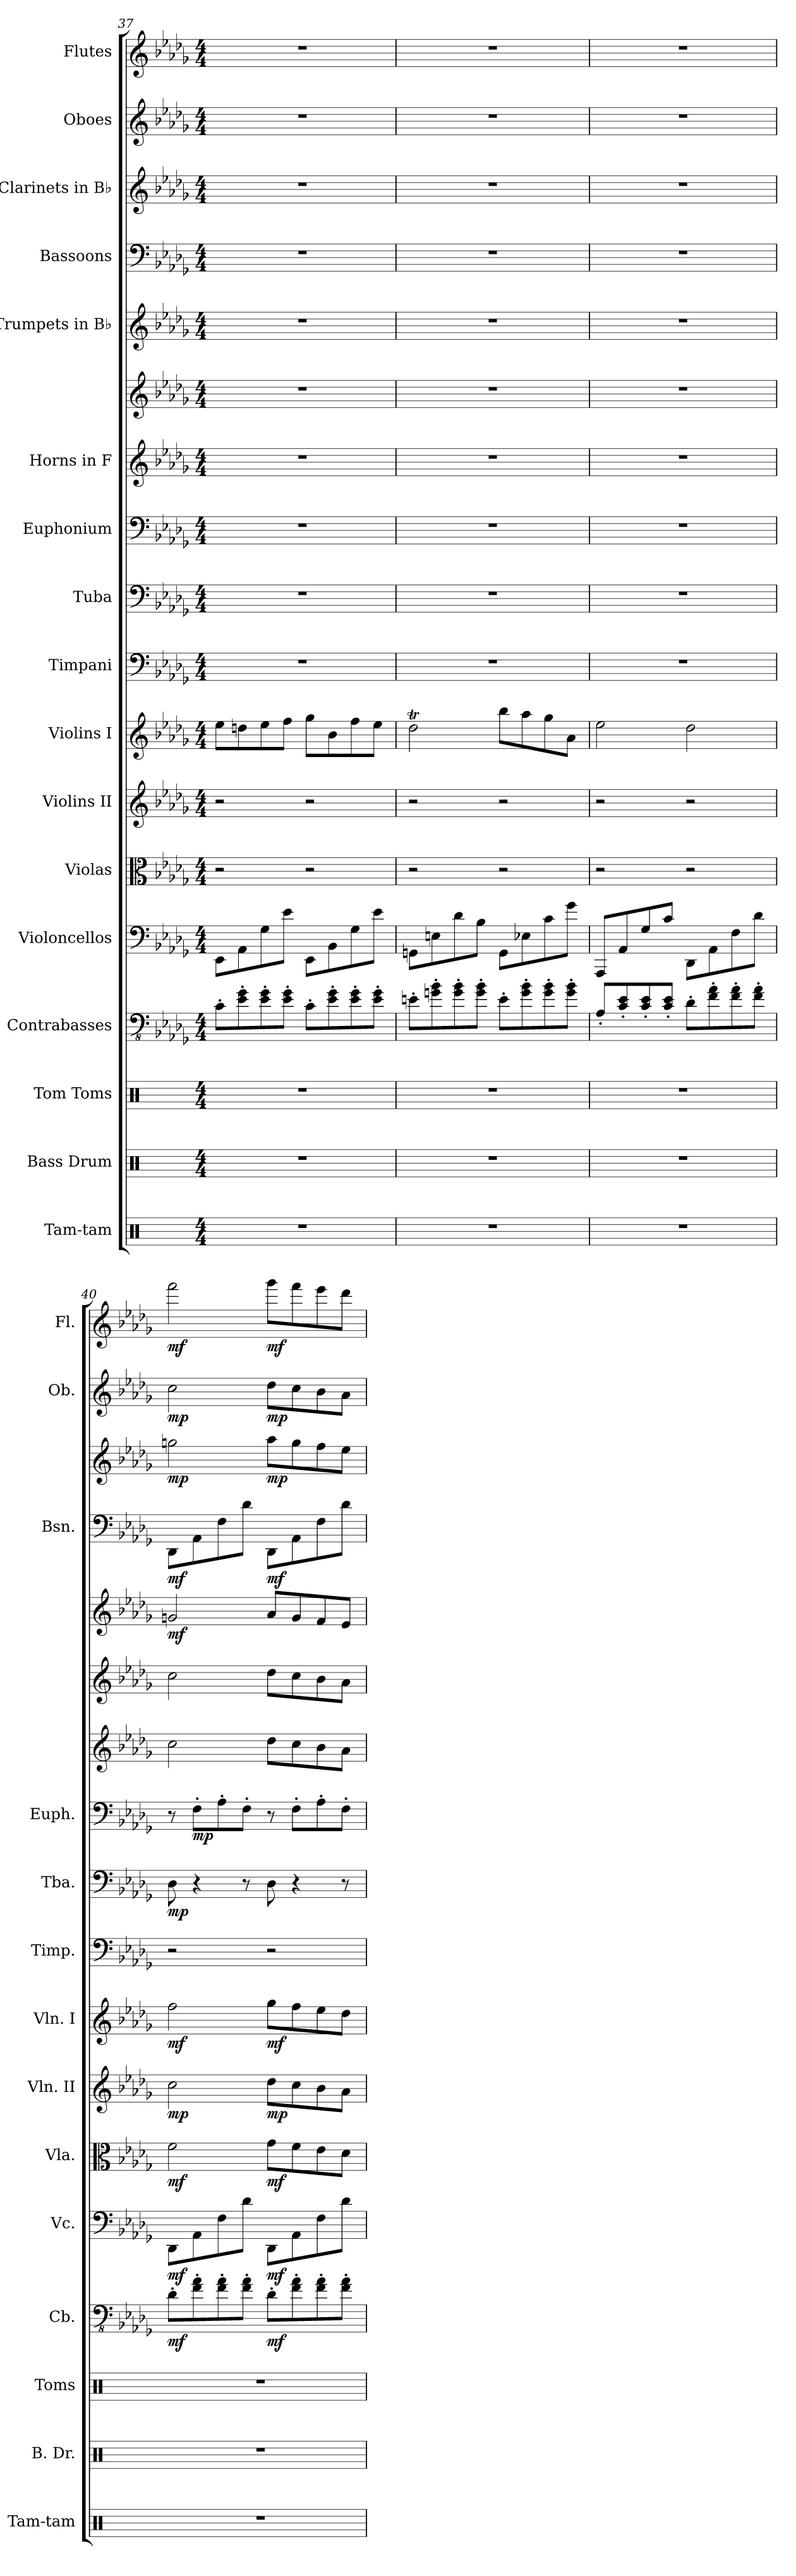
**kern	**kern	**kern	**kern	**dynam	**kern	**dynam	**kern	**dynam	**kern	**dynam	**kern	**dynam	**kern	**kern	**dynam	**kern	**dynam	**kern	**kern	**dynam	**kern	**dynam	**kern	**dynam	**kern	**dynam	**kern	**dynam	**kern	**dynam
*part17	*part16	*part15	*part14	*part14	*part13	*part13	*part12	*part12	*part11	*part11	*part10	*part10	*part9	*part8	*part8	*part7	*part7	*part6	*part6	*part6	*part5	*part5	*part4	*part4	*part3	*part3	*part2	*part2	*part1	*part1
*staff18	*staff17	*staff16	*staff15	*staff15	*staff14	*staff14	*staff13	*staff13	*staff12	*staff12	*staff11	*staff11	*staff10	*staff9	*staff9	*staff8	*staff8	*staff7	*staff6	*staff6/7	*staff5	*staff5	*staff4	*staff4	*staff3	*staff3	*staff2	*staff2	*staff1	*staff1
*I"Tam-tam	*I"Bass Drum	*I"Tom Toms	*I"Contrabasses	*	*I"Violoncellos	*	*I"Violas	*	*I"Violins II	*	*I"Violins I	*	*I"Timpani	*I"Tuba	*	*I"Euphonium	*	*I"Horns in F	*	*	*I"Trumpets in B♭	*	*I"Bassoons	*	*I"Clarinets in B♭	*	*I"Oboes	*	*I"Flutes	*
*I'Tam-tam	*I'B. Dr.	*I'Toms	*I'Cb.	*	*I'Vc.	*	*I'Vla.	*	*I'Vln. II	*	*I'Vln. I	*	*I'Timp.	*I'Tba.	*	*I'Euph.	*	*	*	*	*	*	*I'Bsn.	*	*	*	*I'Ob.	*	*I'Fl.	*
*clefX	*clefX	*clefX	*clefFv4	*	*clefF4	*	*clefC3	*	*clefG2	*	*clefG2	*	*clefF4	*clefF4	*	*clefF4	*	*clefG2	*clefG2	*	*clefG2	*	*clefF4	*	*clefG2	*	*clefG2	*	*clefG2	*
*	*	*	*ITrd7c12	*	*	*	*	*	*	*	*	*	*	*	*	*	*	*ITrd4c7	*ITrd4c7	*	*ITrd1c2	*	*	*	*ITrd1c2	*	*	*	*	*
*k[]	*k[]	*k[]	*k[b-e-a-d-g-]	*	*k[b-e-a-d-g-]	*	*k[b-e-a-d-g-]	*	*k[b-e-a-d-g-]	*	*k[b-e-a-d-g-]	*	*k[b-e-a-d-g-]	*k[b-e-a-d-g-]	*	*k[b-e-a-d-g-]	*	*k[b-e-a-d-g-c-]	*k[b-e-a-d-g-c-]	*	*k[b-e-a-d-g-c-f-]	*	*k[b-e-a-d-g-]	*	*k[b-e-a-d-g-c-f-]	*	*k[b-e-a-d-g-]	*	*k[b-e-a-d-g-]	*
*M4/4	*M4/4	*M4/4	*M4/4	*	*M4/4	*	*M4/4	*	*M4/4	*	*M4/4	*	*M4/4	*M4/4	*	*M4/4	*	*M4/4	*M4/4	*	*M4/4	*	*M4/4	*	*M4/4	*	*M4/4	*	*M4/4	*
=37	=37	=37	=37	=37	=37	=37	=37	=37	=37	=37	=37	=37	=37	=37	=37	=37	=37	=37	=37	=37	=37	=37	=37	=37	=37	=37	=37	=37	=37	=37
1r	1r	1r	8CC'\L	.	8EE-\L	.	2r	.	2r	.	8ee-\L	.	1r	1r	.	1r	.	1r	1r	.	1r	.	1r	.	1r	.	1r	.	1r	.
.	.	.	8EE-\' 8GG-\'	.	8AA-\	.	.	.	.	.	8ddn\	.	.	.	.	.	.	.	.	.	.	.	.	.	.	.	.	.	.	.
.	.	.	8EE-\' 8GG-\'	.	8G-\	.	.	.	.	.	8ee-\	.	.	.	.	.	.	.	.	.	.	.	.	.	.	.	.	.	.	.
.	.	.	8EE-\' 8GG-\'J	.	8e-\J	.	.	.	.	.	8ff\J	.	.	.	.	.	.	.	.	.	.	.	.	.	.	.	.	.	.	.
.	.	.	8CC'\L	.	8EE-\L	.	2r	.	2r	.	8gg-\L	.	.	.	.	.	.	.	.	.	.	.	.	.	.	.	.	.	.	.
.	.	.	8EE-\' 8GG-\'	.	8BB-\	.	.	.	.	.	8b-\	.	.	.	.	.	.	.	.	.	.	.	.	.	.	.	.	.	.	.
.	.	.	8EE-\' 8GG-\'	.	8G-\	.	.	.	.	.	8ff\	.	.	.	.	.	.	.	.	.	.	.	.	.	.	.	.	.	.	.
.	.	.	8EE-\' 8GG-\'J	.	8e-\J	.	.	.	.	.	8ee-\J	.	.	.	.	.	.	.	.	.	.	.	.	.	.	.	.	.	.	.
=38	=38	=38	=38	=38	=38	=38	=38	=38	=38	=38	=38	=38	=38	=38	=38	=38	=38	=38	=38	=38	=38	=38	=38	=38	=38	=38	=38	=38	=38	=38
1r	1r	1r	8EEn'\L	.	8GGn\L	.	2r	.	2r	.	2dd-T\	.	1r	1r	.	1r	.	1r	1r	.	1r	.	1r	.	1r	.	1r	.	1r	.
.	.	.	8GGn\' 8BB-\'	.	8En\	.	.	.	.	.	.	.	.	.	.	.	.	.	.	.	.	.	.	.	.	.	.	.	.	.
.	.	.	8GG\' 8BB-\'	.	8d-\	.	.	.	.	.	.	.	.	.	.	.	.	.	.	.	.	.	.	.	.	.	.	.	.	.
.	.	.	8GG\' 8BB-\'J	.	8B-\J	.	.	.	.	.	.	.	.	.	.	.	.	.	.	.	.	.	.	.	.	.	.	.	.	.
.	.	.	8EE'\L	.	8GG\L	.	2r	.	2r	.	8bb-\L	.	.	.	.	.	.	.	.	.	.	.	.	.	.	.	.	.	.	.
.	.	.	8GG\' 8BB-\'	.	8E-X\	.	.	.	.	.	8aa-\	.	.	.	.	.	.	.	.	.	.	.	.	.	.	.	.	.	.	.
.	.	.	8GG\' 8BB-\'	.	8c\	.	.	.	.	.	8gg-\	.	.	.	.	.	.	.	.	.	.	.	.	.	.	.	.	.	.	.
.	.	.	8GG\' 8BB-\'J	.	8g-\J	.	.	.	.	.	8a-\J	.	.	.	.	.	.	.	.	.	.	.	.	.	.	.	.	.	.	.
=39	=39	=39	=39	=39	=39	=39	=39	=39	=39	=39	=39	=39	=39	=39	=39	=39	=39	=39	=39	=39	=39	=39	=39	=39	=39	=39	=39	=39	=39	=39
1r	1r	1r	8AAA-'/L	.	8AAA-/L	.	2r	.	2r	.	2ee-\	.	1r	1r	.	1r	.	1r	1r	.	1r	.	1r	.	1r	.	1r	.	1r	.
.	.	.	8CC/' 8EE-/'	.	8AA-/	.	.	.	.	.	.	.	.	.	.	.	.	.	.	.	.	.	.	.	.	.	.	.	.	.
.	.	.	8CC/' 8EE-/'	.	8G-/	.	.	.	.	.	.	.	.	.	.	.	.	.	.	.	.	.	.	.	.	.	.	.	.	.
.	.	.	8CC/' 8EE-/'J	.	8c/J	.	.	.	.	.	.	.	.	.	.	.	.	.	.	.	.	.	.	.	.	.	.	.	.	.
.	.	.	8DD-'\L	.	8DD-\L	.	2r	.	2r	.	2dd-\	.	.	.	.	.	.	.	.	.	.	.	.	.	.	.	.	.	.	.
.	.	.	8FF\' 8AA-\'	.	8AA-\	.	.	.	.	.	.	.	.	.	.	.	.	.	.	.	.	.	.	.	.	.	.	.	.	.
.	.	.	8FF\' 8AA-\'	.	8F\	.	.	.	.	.	.	.	.	.	.	.	.	.	.	.	.	.	.	.	.	.	.	.	.	.
.	.	.	8FF\' 8AA-\'J	.	8d-\J	.	.	.	.	.	.	.	.	.	.	.	.	.	.	.	.	.	.	.	.	.	.	.	.	.
!!LO:PB:g=z
=40	=40	=40	=40	=40	=40	=40	=40	=40	=40	=40	=40	=40	=40	=40	=40	=40	=40	=40	=40	=40	=40	=40	=40	=40	=40	=40	=40	=40	=40	=40
!	!	!	!	!LO:DY:b	!	!LO:DY:b	!	!LO:DY:b	!	!LO:DY:b	!	!LO:DY:b	!	!	!LO:DY:b	!	!	!	!	!LO:DY:b=2	!	!	!	!	!	!	!	!	!	!
!	!	!	!	!	!	!	!	!	!	!	!	!	!	!	!	!	!	!	!	!LO:DY:n=1:b	!	!LO:DY:b	!	!LO:DY:b	!	!LO:DY:b	!	!LO:DY:b	!	!LO:DY:b
1r	1r	1r	8DD-'\L	mf	8DD-\L	mf	2f\	mf	2cc\	mp	2ff\	mf	2r	8D-\	mp	8r	.	2f\	2f\	mf mf	2fn/	mf	8DD-\L	mf	2ffn\	mp	2cc\	mp	2fff\	mf
!	!	!	!	!	!	!	!	!	!	!	!	!	!	!	!	!	!LO:DY:b	!	!	!	!	!	!	!	!	!	!	!	!	!
.	.	.	8FF\' 8AA-\'	.	8AA-\	.	.	.	.	.	.	.	.	4r	.	8F'\L	mp	.	.	.	.	.	8AA-\	.	.	.	.	.	.	.
.	.	.	8FF\' 8AA-\'	.	8F\	.	.	.	.	.	.	.	.	.	.	8A-'\	.	.	.	.	.	.	8F\	.	.	.	.	.	.	.
.	.	.	8FF\' 8AA-\'J	.	8d-\J	.	.	.	.	.	.	.	.	8r	.	8F'\J	.	.	.	.	.	.	8d-\J	.	.	.	.	.	.	.
!	!	!	!	!LO:DY:b	!	!LO:DY:b	!	!LO:DY:b	!	!LO:DY:b	!	!LO:DY:b	!	!	!	!	!	!	!	!	!	!	!	!LO:DY:b	!	!LO:DY:b	!	!LO:DY:b	!	!LO:DY:b
.	.	.	8DD-'\L	mf	8DD-\L	mf	8g-\L	mf	8dd-\L	mp	8gg-\L	mf	2r	8D-\	.	8r	.	8g-\L	8g-\L	.	8g-/L	.	8DD-\L	mf	8gg-\L	mp	8dd-\L	mp	8ggg-\L	mf
.	.	.	8FF\' 8AA-\'	.	8AA-\	.	8f\	.	8cc\	.	8ff\	.	.	4r	.	8F'\L	.	8f\	8f\	.	8f/	.	8AA-\	.	8ff\	.	8cc\	.	8fff\	.
.	.	.	8FF\' 8AA-\'	.	8F\	.	8e-\	.	8b-\	.	8ee-\	.	.	.	.	8A-'\	.	8e-\	8e-\	.	8e-/	.	8F\	.	8ee-\	.	8b-\	.	8eee-\	.
.	.	.	8FF\' 8AA-\'J	.	8d-\J	.	8d-\J	.	8a-\J	.	8dd-\J	.	.	8r	.	8F'\J	.	8d-\J	8d-\J	.	8d-/J	.	8d-\J	.	8dd-\J	.	8a-\J	.	8ddd-\J	.
=	=	=	=	=	=	=	=	=	=	=	=	=	=	=	=	=	=	=	=	=	=	=	=	=	=	=	=	=	=	=
*-	*-	*-	*-	*-	*-	*-	*-	*-	*-	*-	*-	*-	*-	*-	*-	*-	*-	*-	*-	*-	*-	*-	*-	*-	*-	*-	*-	*-	*-	*-
